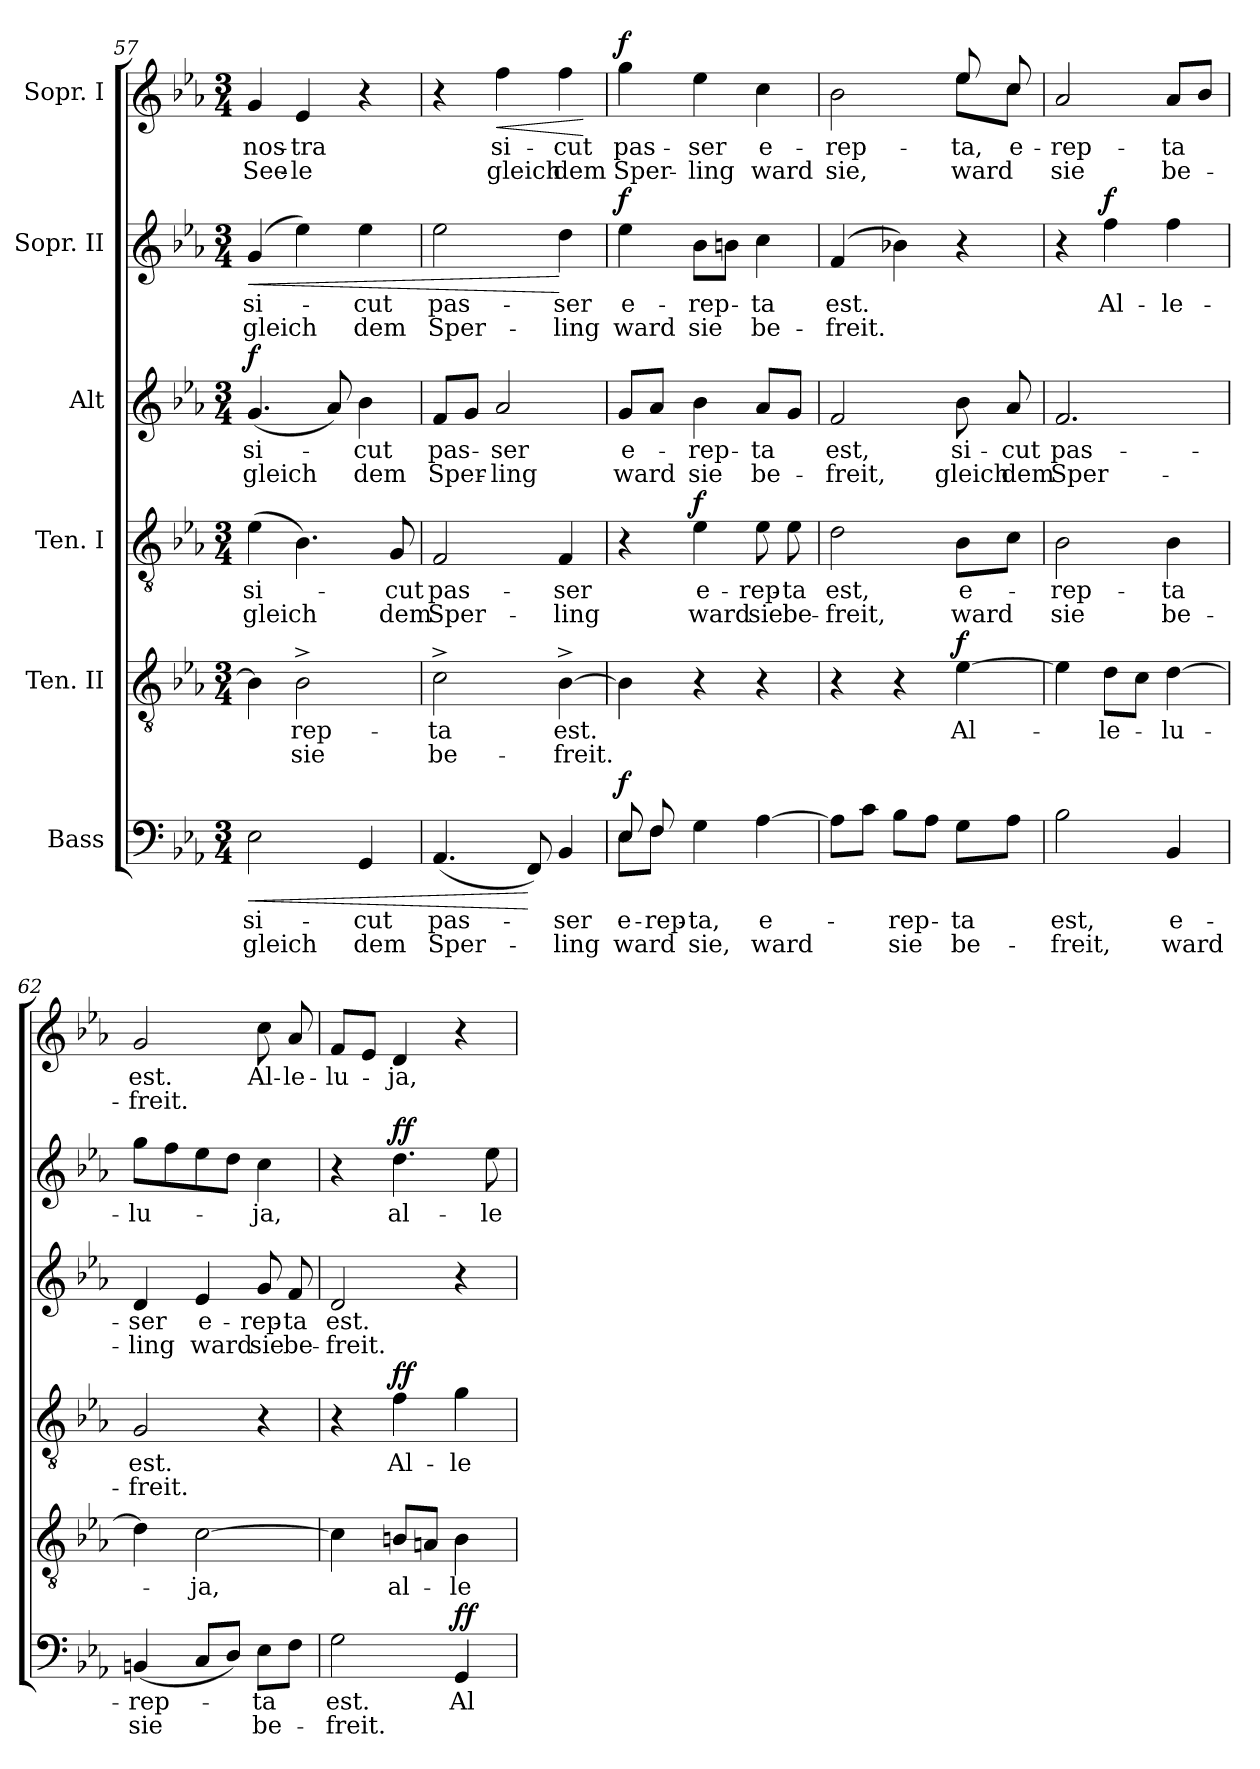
**kern	**text	**text	**dynam	**kern	**text	**text	**dynam	**kern	**text	**text	**dynam	**kern	**text	**text	**dynam	**kern	**text	**text	**dynam	**kern	**text	**text	**dynam
*part6	*part6	*part6	*part6	*part5	*part5	*part5	*part5	*part4	*part4	*part4	*part4	*part3	*part3	*part3	*part3	*part2	*part2	*part2	*part2	*part1	*part1	*part1	*part1
*staff6	*staff6	*staff6	*staff6	*staff5	*staff5	*staff5	*staff5	*staff4	*staff4	*staff4	*staff4	*staff3	*staff3	*staff3	*staff3	*staff2	*staff2	*staff2	*staff2	*staff1	*staff1	*staff1	*staff1
*I"Bass	*	*	*	*I"Ten. II	*	*	*	*I"Ten. I	*	*	*	*I"Alt	*	*	*	*I"Sopr. II	*	*	*	*I"Sopr. I	*	*	*
*clefF4	*	*	*	*clefGv2	*	*	*	*clefGv2	*	*	*	*clefG2	*	*	*	*clefG2	*	*	*	*clefG2	*	*	*
*k[b-e-a-]	*	*	*	*k[b-e-a-]	*	*	*	*k[b-e-a-]	*	*	*	*k[b-e-a-]	*	*	*	*k[b-e-a-]	*	*	*	*k[b-e-a-]	*	*	*
*E-:	*	*	*	*E-:	*	*	*	*E-:	*	*	*	*E-:	*	*	*	*E-:	*	*	*	*E-:	*	*	*
*M3/4	*	*	*	*M3/4	*	*	*	*M3/4	*	*	*	*M3/4	*	*	*	*M3/4	*	*	*	*M3/4	*	*	*
=57	=57	=57	=57	=57	=57	=57	=57	=57	=57	=57	=57	=57	=57	=57	=57	=57	=57	=57	=57	=57	=57	=57	=57
!	!	!	!LO:HP:b	!	!	!	!	!	!	!	!	!	!	!	!LO:DY:a	!	!	!	!LO:HP:b	!	!	!	!
2E-\	si-	gleich	<	4B-\]	.	.	.	(>4e-\	si-	gleich	.	(4.g/	si-	gleich	f	(>4g/	si-	gleich	<	4g/	nos-	See-	.
.	.	.	.	2B-^\	-rep-	sie	.	4.B-\)	.	.	.	.	.	.	.	4ee-\)	.	.	.	4e-/	-tra	-le	.
.	.	.	.	.	.	.	.	.	.	.	.	8a-/)	.	.	.	.	.	.	.	.	.	.	.
4GG/	-cut	dem	.	.	.	.	.	.	.	.	.	4b-\	-cut	dem	.	4ee-\	-cut	dem	.	4r	.	.	.
.	.	.	.	.	.	.	.	8G/	-cut	dem	.	.	.	.	.	.	.	.	.	.	.	.	.
=58	=58	=58	=58	=58	=58	=58	=58	=58	=58	=58	=58	=58	=58	=58	=58	=58	=58	=58	=58	=58	=58	=58	=58
(>4.AA-/	pas-	Sper-	.	2c^\	-ta	be-	.	2F/	pas-	Sper-	.	8f/L	pas-	Sper-	.	2ee-\	pas-	Sper-	.	4r	.	.	.
.	.	.	.	.	.	.	.	.	.	.	.	8g/J	.	.	.	.	.	.	.	.	.	.	.
!	!	!	!	!	!	!	!	!	!	!	!	!	!	!	!	!	!	!	!	!	!	!	!LO:HP:b
.	.	.	.	.	.	.	.	.	.	.	.	2a-/	-ser	-ling	.	.	.	.	.	4ff\	si-	gleich	<
8FF/)	.	.	[	.	.	.	.	.	.	.	.	.	.	.	.	.	.	.	.	.	.	.	.
4BB-/	-ser	-ling	.	[4B-^\	est.	-freit.	.	4F/	-ser	-ling	.	.	.	.	.	4dd\	-ser	-ling	[	4ff\	-cut	dem	.
.	.	.	.	.	.	.	.	.	.	.	.	.	.	.	.	.	.	.	.	.	.	.	[
=59	=59	=59	=59	=59	=59	=59	=59	=59	=59	=59	=59	=59	=59	=59	=59	=59	=59	=59	=59	=59	=59	=59	=59
*^	*	*	*	*	*	*	*	*	*	*	*	*	*	*	*	*	*	*	*	*	*	*	*
!	!	!	!	!LO:DY:a	!	!	!	!	!	!	!	!	!	!	!	!	!	!	!	!LO:DY:a	!	!	!	!LO:DY:a
8E-/	8E-\L	e-	ward	f	4B-\]	.	.	.	4r	.	.	.	8g/L	e-	ward	.	4ee-\	e-	ward	f	4gg\	pas-	Sper-	f
8F/	8F\J	-rep-	.	.	.	.	.	.	.	.	.	.	8a-/J	.	.	.	.	.	.	.	.	.	.	.
!	!	!	!	!	!	!	!	!	!	!	!	!LO:DY:a	!	!	!	!	!	!	!	!	!	!	!	!
4G\	2ryy	-ta,	sie,	.	4r	.	.	.	4e-\	e-	ward	f	4b-\	-rep-	sie	.	8b-\L	-rep-	sie	.	4ee-\	-ser	-ling	.
.	.	.	.	.	.	.	.	.	.	.	.	.	.	.	.	.	8bn\J	.	.	.	.	.	.	.
[4A-\	.	e-	ward	.	4r	.	.	.	8e-\	-rep-	sie	.	8a-/L	-ta	be-	.	4cc\	-ta	be-	.	4cc\	e-	ward	.
.	.	.	.	.	.	.	.	.	8e-\	-ta	be-	.	8g/J	.	.	.	.	.	.	.	.	.	.	.
*v	*v	*	*	*	*	*	*	*	*	*	*	*	*	*	*	*	*	*	*	*	*	*	*	*
!!LO:LB:g=z
=60	=60	=60	=60	=60	=60	=60	=60	=60	=60	=60	=60	=60	=60	=60	=60	=60	=60	=60	=60	=60	=60	=60	=60
*	*	*	*	*	*	*	*	*	*	*	*	*	*	*	*	*	*	*	*	*^	*	*	*
8A-\L]	.	.	.	4r	.	.	.	2d\	est,	-freit,	.	2f/	est,	-freit,	.	(>4f/	est.	-freit.	.	2b-\	2ryy	-rep-	sie,	.
8c\J	.	.	.	.	.	.	.	.	.	.	.	.	.	.	.	.	.	.	.	.	.	.	.	.
8B-\L	-rep-	sie	.	4r	.	.	.	.	.	.	.	.	.	.	.	4b-X\)	.	.	.	.	.	.	.	.
8A-\J	.	.	.	.	.	.	.	.	.	.	.	.	.	.	.	.	.	.	.	.	.	.	.	.
!	!	!	!	!	!	!	!LO:DY:a	!	!	!	!	!	!	!	!	!	!	!	!	!	!	!	!	!
8G\L	-ta	be-	.	[4e-\	Al-	.	f	8B-\L	e-	ward	.	8b-\	si-	gleich	.	4r	.	.	.	8ee-/	8ee-\L	-ta,	ward	.
8A-\J	.	.	.	.	.	.	.	8c\J	.	.	.	8a-/	-cut	dem	.	.	.	.	.	8cc/	8cc\J	e-	.	.
*	*	*	*	*	*	*	*	*	*	*	*	*	*	*	*	*	*	*	*	*v	*v	*	*	*
=61	=61	=61	=61	=61	=61	=61	=61	=61	=61	=61	=61	=61	=61	=61	=61	=61	=61	=61	=61	=61	=61	=61	=61
2B-\	est,	-freit,	.	4e-\]	.	.	.	2B-\	-rep-	sie	.	2.f/	pas-	Sper-	.	4r	.	.	.	2a-/	-rep-	sie	.
!	!	!	!	!	!	!	!	!	!	!	!	!	!	!	!	!	!	!	!LO:DY:a	!	!	!	!
.	.	.	.	8d\L	-le-	.	.	.	.	.	.	.	.	.	.	4ff\	Al-	.	f	.	.	.	.
.	.	.	.	8c\J	.	.	.	.	.	.	.	.	.	.	.	.	.	.	.	.	.	.	.
4BB-/	e-	ward	.	[4d\	-lu-	.	.	4B-\	-ta	be-	.	.	.	.	.	4ff\	-le-	.	.	8a-/L	-ta	be-	.
.	.	.	.	.	.	.	.	.	.	.	.	.	.	.	.	.	.	.	.	8b-/J	.	.	.
=62	=62	=62	=62	=62	=62	=62	=62	=62	=62	=62	=62	=62	=62	=62	=62	=62	=62	=62	=62	=62	=62	=62	=62
(4BBn/	-rep-	sie	.	4d\]	.	.	.	2G/	est.	-freit.	.	4d/	-ser	-ling	.	8gg\L	-lu-	.	.	2g/	est.	-freit.	.
.	.	.	.	.	.	.	.	.	.	.	.	.	.	.	.	8ff\	.	.	.	.	.	.	.
8C/L	.	.	.	[2c\	-ja,	.	.	.	.	.	.	4e-/	e-	ward	.	8ee-\	.	.	.	.	.	.	.
8D/J)	.	.	.	.	.	.	.	.	.	.	.	.	.	.	.	8dd\J	.	.	.	.	.	.	.
8E-\L	-ta	be-	.	.	.	.	.	4r	.	.	.	8g/	-rep-	sie	.	4cc\	-ja,	.	.	8cc\	Al-	.	.
8F\J	.	.	.	.	.	.	.	.	.	.	.	8f/	-ta	be-	.	.	.	.	.	8a-/	-le-	.	.
=63	=63	=63	=63	=63	=63	=63	=63	=63	=63	=63	=63	=63	=63	=63	=63	=63	=63	=63	=63	=63	=63	=63	=63
2G\	est.	-freit.	.	4c\]	.	.	.	4r	.	.	.	2d/	est.	-freit.	.	4r	.	.	.	8f/L	-lu-	.	.
.	.	.	.	.	.	.	.	.	.	.	.	.	.	.	.	.	.	.	.	8e-/J	.	.	.
!	!	!	!	!	!	!	!	!	!	!	!LO:DY:a	!	!	!	!	!	!	!	!LO:DY:a	!	!	!	!
.	.	.	.	8Bn/L	al-	.	.	4f\	Al-	.	ff	.	.	.	.	4.dd\	al-	.	ff	4d/	-ja,	.	.
.	.	.	.	8An/J	.	.	.	.	.	.	.	.	.	.	.	.	.	.	.	.	.	.	.
!	!	!	!LO:DY:a	!	!	!	!	!	!	!	!	!	!	!	!	!	!	!	!	!	!	!	!
4GG/	Al-	.	ff	4B\	-le-	.	.	4g\	-le-	.	.	4r	.	.	.	.	.	.	.	4r	.	.	.
.	.	.	.	.	.	.	.	.	.	.	.	.	.	.	.	8ee-\	-le-	.	.	.	.	.	.
=	=	=	=	=	=	=	=	=	=	=	=	=	=	=	=	=	=	=	=	=	=	=	=
*-	*-	*-	*-	*-	*-	*-	*-	*-	*-	*-	*-	*-	*-	*-	*-	*-	*-	*-	*-	*-	*-	*-	*-
